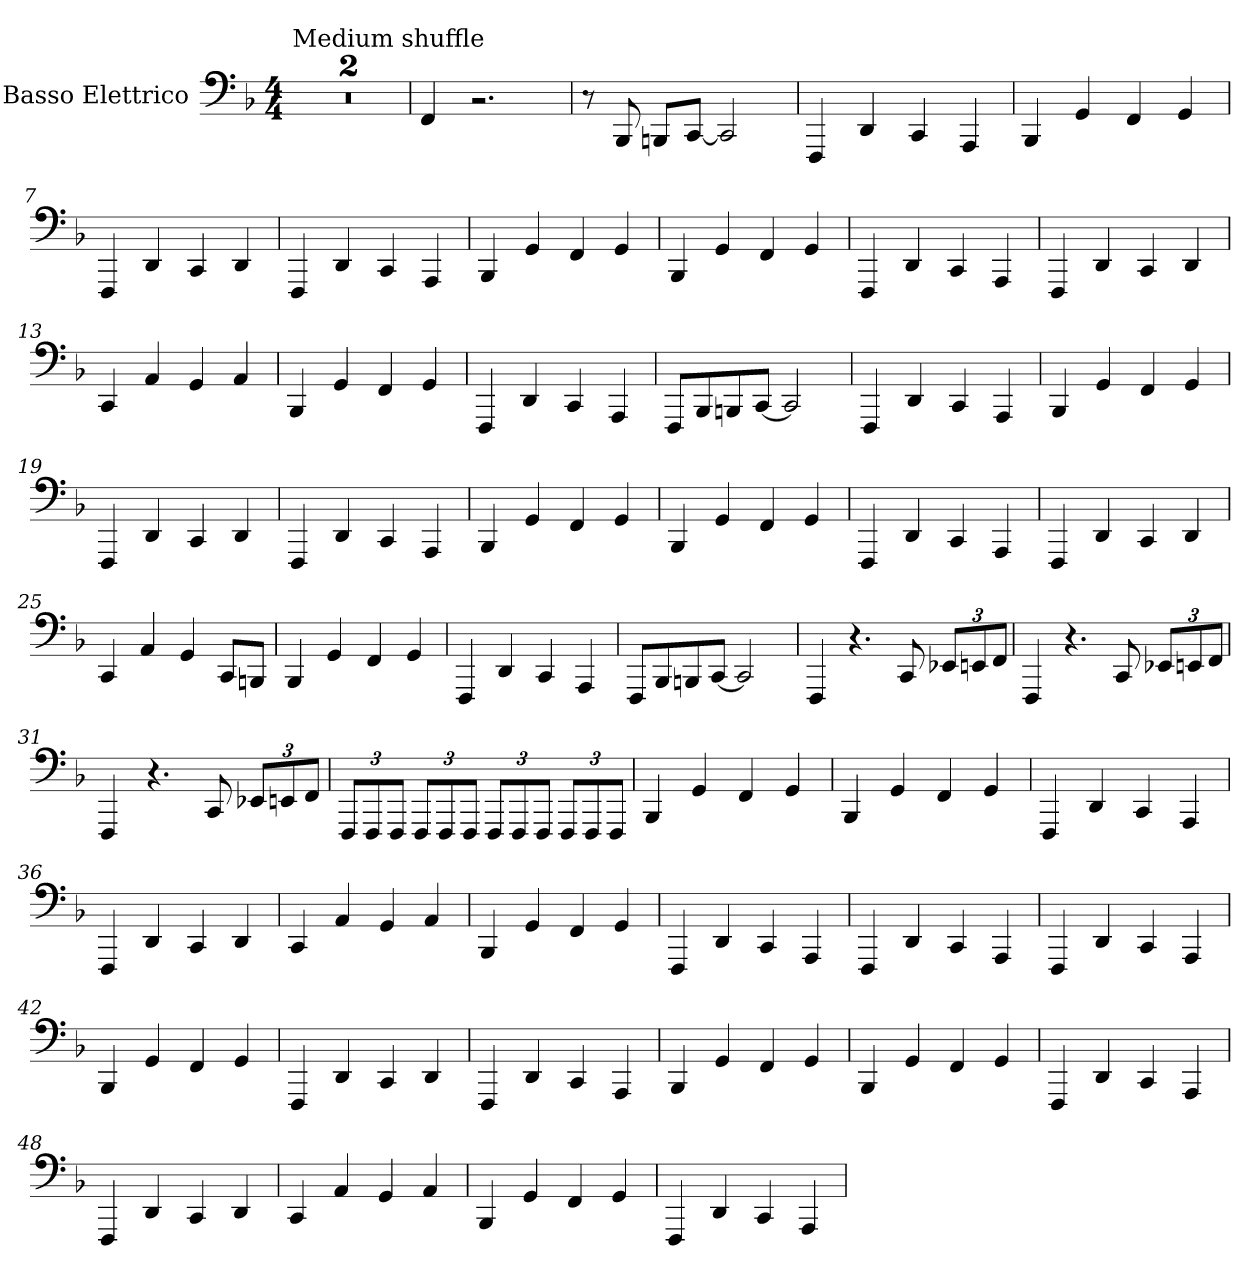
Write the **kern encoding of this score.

**kern
*part1
*staff1
*I"Basso Elettrico
*stria4
*
*k[b-]
*F:
*M4/4
*MM90
=1
!LO:TX:a:t=Medium shuffle
1r
=2
1r
=3
4FF
2.r
=4
8r
8BBB-
8BBBnL
[8CCJ
2CC]
=5
4FFF
4DD
4CC
4AAA
=6
4BBB-
4GG
4FF
4GG
=7
4FFF
4DD
4CC
4DD
=8
4FFF
4DD
4CC
4AAA
=9
4BBB-
4GG
4FF
4GG
=10
4BBB-
4GG
4FF
4GG
=11
4FFF
4DD
4CC
4AAA
=12
4FFF
4DD
4CC
4DD
=13
4CC
4AA
4GG
4AA
=14
4BBB-
4GG
4FF
4GG
=15
4FFF
4DD
4CC
4AAA
=16
8FFFL
8BBB-
8BBBn
[8CCJ
2CC]
=17
4FFF
4DD
4CC
4AAA
=18
4BBB-
4GG
4FF
4GG
=19
4FFF
4DD
4CC
4DD
=20
4FFF
4DD
4CC
4AAA
=21
4BBB-
4GG
4FF
4GG
=22
4BBB-
4GG
4FF
4GG
=23
4FFF
4DD
4CC
4AAA
=24
4FFF
4DD
4CC
4DD
=25
4CC
4AA
4GG
8CCL
8BBBnJ
=26
4BBB-
4GG
4FF
4GG
=27
4FFF
4DD
4CC
4AAA
=28
8FFFL
8BBB-
8BBBn
[8CCJ
2CC]
=29
4FFF
4.r
8CC
12EE-XL
12EEn
12FFJ
=30
4FFF
4.r
8CC
12EE-XL
12EEn
12FFJ
=31
4FFF
4.r
8CC
12EE-XL
12EEn
12FFJ
=32
12FFFL
12FFF
12FFFJ
12FFFL
12FFF
12FFFJ
12FFFL
12FFF
12FFFJ
12FFFL
12FFF
12FFFJ
=33
4BBB-
4GG
4FF
4GG
=34
4BBB-
4GG
4FF
4GG
=35
4FFF
4DD
4CC
4AAA
=36
4FFF
4DD
4CC
4DD
=37
4CC
4AA
4GG
4AA
=38
4BBB-
4GG
4FF
4GG
=39
4FFF
4DD
4CC
4AAA
=40
4FFF
4DD
4CC
4AAA
=41
4FFF
4DD
4CC
4AAA
=42
4BBB-
4GG
4FF
4GG
=43
4FFF
4DD
4CC
4DD
=44
4FFF
4DD
4CC
4AAA
=45
4BBB-
4GG
4FF
4GG
=46
4BBB-
4GG
4FF
4GG
=47
4FFF
4DD
4CC
4AAA
=48
4FFF
4DD
4CC
4DD
=49
4CC
4AA
4GG
4AA
=50
4BBB-
4GG
4FF
4GG
=51
4FFF
4DD
4CC
4AAA
=
*-
